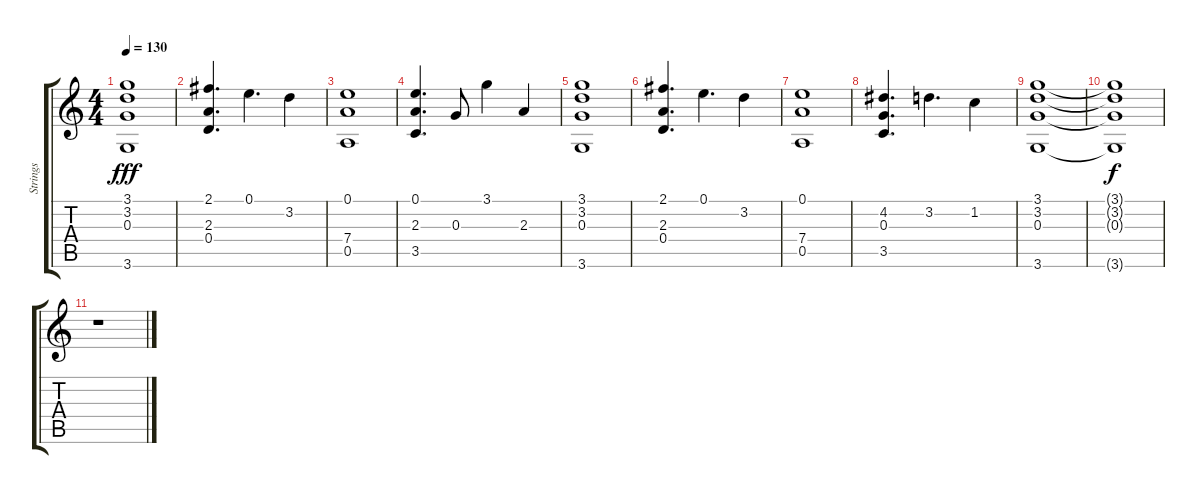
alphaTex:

\track ("Strings" "Strings") {instrument electricguitarjazz}
\staff {score tabs}
\tuning (E4 B3 G3 D3 A2 E2) {hide}
\ts (4 4)
\tempo 130
\clef g2
\ks c
(3.1 3.2 0.3 3.6).1{dy fff} |
(2.1 2.3 0.4).4{d} 0.1.4{d} 3.2.4 |
(0.1 7.4 0.5).1 |
(0.1 2.3 3.5).4{d} 0.3.8 3.1.4 2.3.4 |
(3.1 3.2 0.3 3.6).1 |
(2.1 2.3 0.4).4{d} 0.1.4{d} 3.2.4 |
(0.1 7.4 0.5).1 |
(4.2 0.3 3.5).4{d} 3.2.4{d} 1.2.4 |
(3.1 3.2 0.3 3.6).1 |
(3.1{t} 3.2{t} 0.3{t} 3.6{t}).1{dy f} |
r.1
